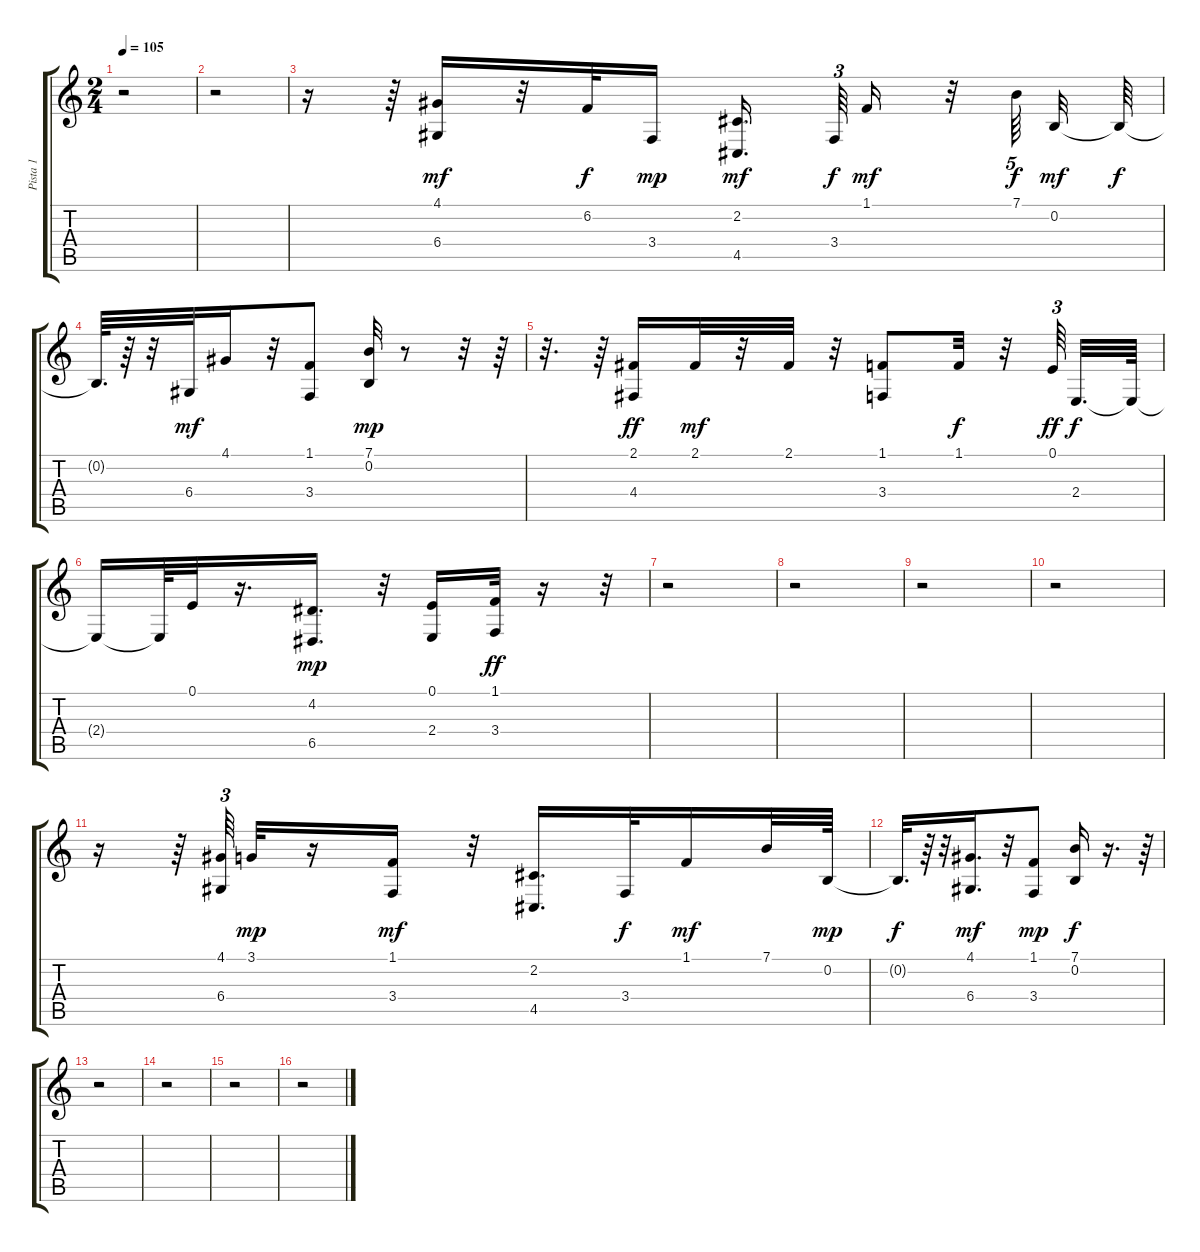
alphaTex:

\track ("Pista 1" "Pista 1") {instrument brightacousticpiano}
\staff {score tabs}
\tuning (E4 B3 G3 D3 A2 E2) {hide}
\ts (2 4)
\tempo 105
\clef g2
\ks c
r.2{dy mp} |
r.2 |
r.16 r.64 (4.1 6.4).16{dy mf} r.32 6.2.32{dy f} 3.4.16{dy mp} (2.2 4.5).16{d dy mf} 3.4.64{tu (3 2) dy f} 1.1.16{dy mf} r.32 7.1.64{tu (5 4) dy f} 0.2.32{dy mf} 0.2{t}.64{dy f} |
0.2{t}.64{d} r.64 r.32 6.4.32{dy mf} 4.1.16 r.32 (1.1 3.4).8 (7.1 0.2).32{dy mp} r.8 r.32 r.64 |
r.32{d} r.64 (2.1 4.4).16{dy ff} 2.1.32{dy mf} r.32 2.1.32 r.32 (1.1 3.4).8 1.1.32{dy f} r.32 0.1.64{tu (3 2) dy ff} 2.4.32{d dy f} 2.4{t}.64 |
2.4{t}.16 2.4{t}.64 0.1.32 r.16{d} (4.2 6.5).16{d dy mp} r.32 (0.1 2.4).16 (1.1 3.4).32{dy ff} r.16 r.32{tu (5 4)} |
r.2 |
r.2 |
r.2 |
r.2 |
r.16 r.64 (4.1 6.4).64{tu (3 2)} 3.1.32{dy mp} r.16 (1.1 3.4).16{dy mf} r.32 (2.2 4.5).16{d} 3.4.32{dy f} 1.1.16{dy mf} 7.1.32 0.2.64{dy mp} |
0.2{t}.32{d dy f} r.64 r.32 (4.1 6.4).16{d dy mf} r.32 (1.1 3.4).8{dy mp} (7.1 0.2).16{dy f} r.16{d} r.64 |
r.2 |
r.2 |
r.2 |
r.2
